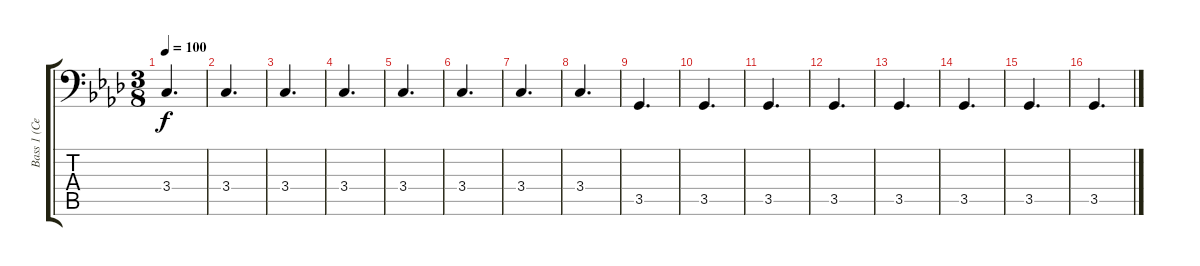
\track ("Bass 1 (Cello)" "Bass 1 (Ce") {instrument electricbassfinger}
\staff {score tabs}
\tuning (C3 G2 D2 A1 E1 B0) {hide}
\ts (3 8)
\tempo 100
\clef f4
\ks ab
3.4.4{d dy f} |
3.4.4{d} |
3.4.4{d} |
3.4.4{d} |
3.4.4{d} |
3.4.4{d} |
3.4.4{d} |
3.4.4{d} |
3.5.4{d} |
3.5.4{d} |
3.5.4{d} |
3.5.4{d} |
3.5.4{d} |
3.5.4{d} |
3.5.4{d} |
3.5.4{d}
